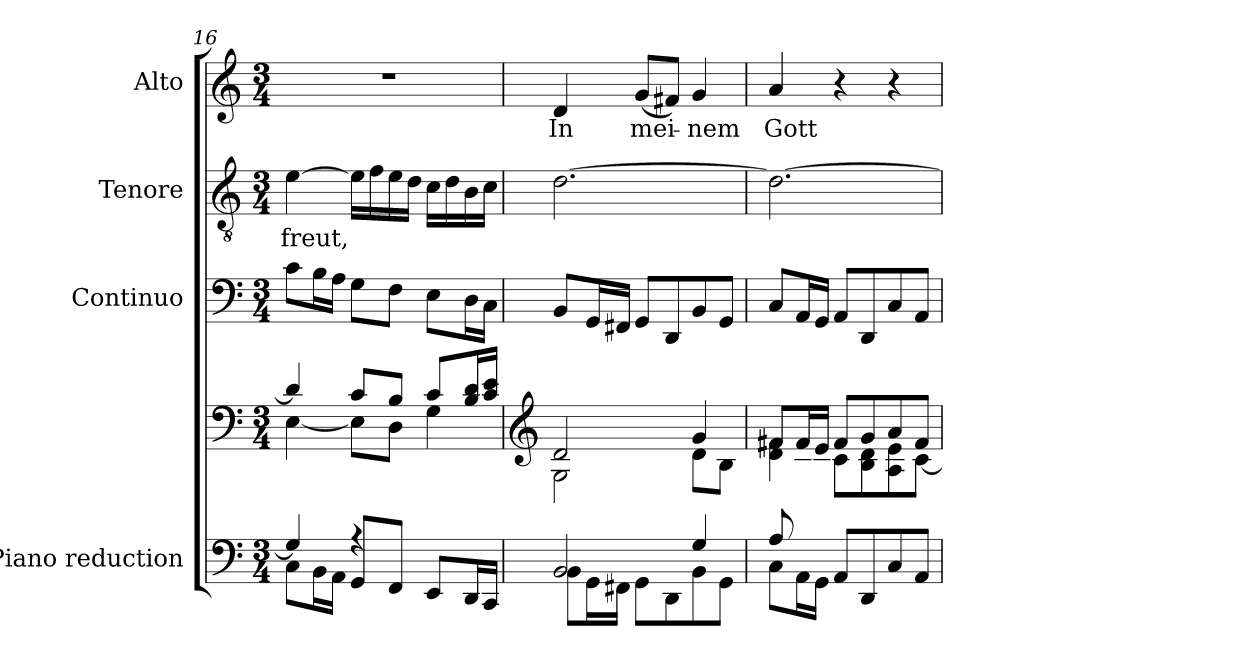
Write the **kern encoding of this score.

**kern	**kern	**kern	**kern	**text	**kern	**text
*part4	*part4	*part3	*part2	*part2	*part1	*part1
*staff5	*staff4	*staff3	*staff2	*staff2	*staff1	*staff1
*I"Piano reduction	*	*I"Continuo	*I"Tenore	*	*I"Alto	*
*I'Pno	*	*	*	*	*	*
*clefF4	*clefF4	*clefF4	*clefGv2	*	*clefG2	*
*k[]	*k[]	*k[]	*k[]	*	*k[]	*
*M3/4	*M3/4	*M3/4	*M3/4	*	*M3/4	*
=16	=16	=16	=16	=16	=16	=16
*^	*^	*	*	*	*	*
!	!	!	!	!	!	!LO:LY:b	!	!
4G/]	8C\L	4d/]	[4E\	8c\L	[4e\	-freut,	2.r	.
.	16BB\L	.	.	16B\L	.	.	.	.
.	16AA\JJ	.	.	16A\JJ	.	.	.	.
4r	8GG/L	8c/L	8E\L]	8G\L	16e\LL]	.	.	.
.	.	.	.	.	16f\	.	.	.
.	8FF/J	8B/J	8D\J	8F\J	16e\	.	.	.
.	.	.	.	.	16d\JJ	.	.	.
4ryy	8EE/L	8c/L	4G\	8E\L	16c\LL	.	.	.
.	.	.	.	.	16d\	.	.	.
.	16DD/L	16B/ 16d/L	.	16D\L	16B\	.	.	.
.	16CC/JJ	16c/ 16e/JJ	.	16C\JJ	16c\JJ	.	.	.
=17	=17	=17	=17	=17	=17	=17	=17	=17
*	*	*clefG2	*	*	*	*	*	*
!	!	!	!	!	!	!	!	!LO:LY:b
2BB/	8BB\L	2d/	2G\	8BB/L	[2.d\	.	4d/	In
.	16GG\L	.	.	16GG/L	.	.	.	.
.	16FF#X\JJ	.	.	16FF#X/JJ	.	.	.	.
!	!	!	!	!	!	!	!	!LO:LY:b
.	8GG\L	.	.	8GG/L	.	.	(8g/L	mei-
.	8DD\	.	.	8DD/	.	.	8f#X/J)	.
!	!	!	!	!	!	!	!	!LO:LY:b
4G/	8BB\	4g/	8d\L	8BB/	.	.	4g/	-nem
.	8GG\J	.	8B\J	8GG/J	.	.	.	.
=18	=18	=18	=18	=18	=18	=18	=18	=18
*	*	*	*^	*	*	*	*	*
!	!	!	!	!	!	!	!	!	!LO:LY:b
8A/L	8C\L	8f#X/L	8ryy	4d\ 4f#\	8C/L	2.d\_	.	4a/	Gott
2ryy	16AA\L	16f#/L	16c\L	.	16AA/L	.	.	.	.
.	16GG\JJ	16e/JJ	16B\JJ	.	16GG/JJ	.	.	.	.
.	8AA/L	8f#/L	8c\L	2ryy	8AA/L	.	.	4r	.
.	8DD/	8g/	8B\ 8d\	.	8DD/	.	.	.	.
.	8C/	8a/	8A\ 8e\	.	8C/	.	.	4r	.
8ryy	8AA/J	8f#/J	[8c\J	.	8AA/J	.	.	.	.
*v	*v	*	*	*	*	*	*	*	*
*	*v	*v	*v	*	*	*	*	*
=	=	=	=	=	=	=
*-	*-	*-	*-	*-	*-	*-
